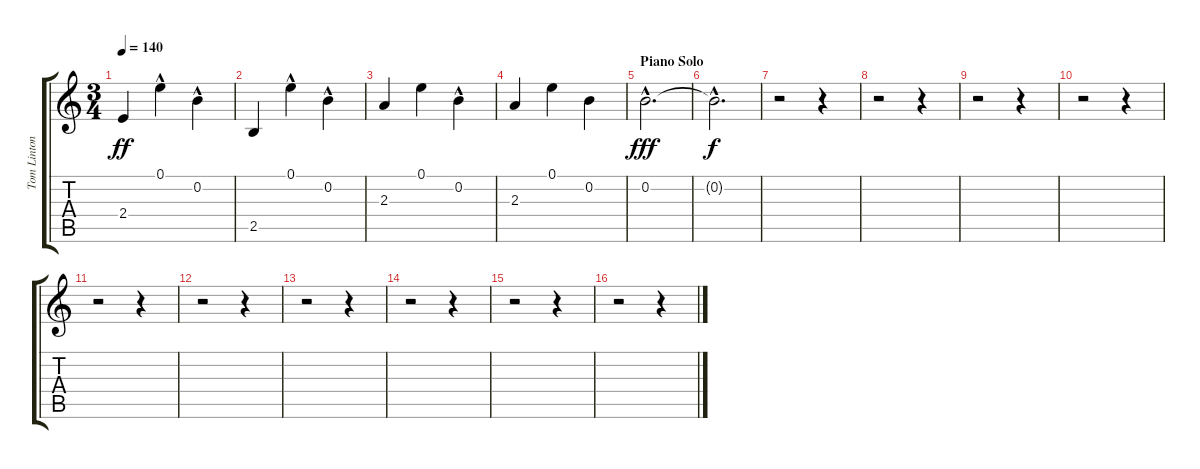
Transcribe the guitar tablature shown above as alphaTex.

\track ("Tom Linton - Guitar II" "Tom Linton") {instrument acousticguitarsteel}
\staff {score tabs}
\tuning (E4 B3 G3 D3 A2 E2) {hide}
\ts (3 4)
\tempo 140
\clef g2
\ks c
2.4.4{dy ff} 0.1{hac}.4 0.2{hac}.4 |
2.5.4 0.1{hac}.4 0.2{hac}.4 |
2.3.4 0.1.4 0.2{hac}.4 |
2.3.4 0.1.4 0.2.4 |
\section ("" "Piano Solo")
0.2{hac}.2{d dy fff} |
0.2{hac t}.2{d dy f} |
r.2 r.4 |
r.2 r.4 |
r.2 r.4 |
r.2 r.4 |
r.2 r.4 |
r.2 r.4 |
r.2 r.4 |
r.2 r.4 |
r.2 r.4 |
r.2 r.4
